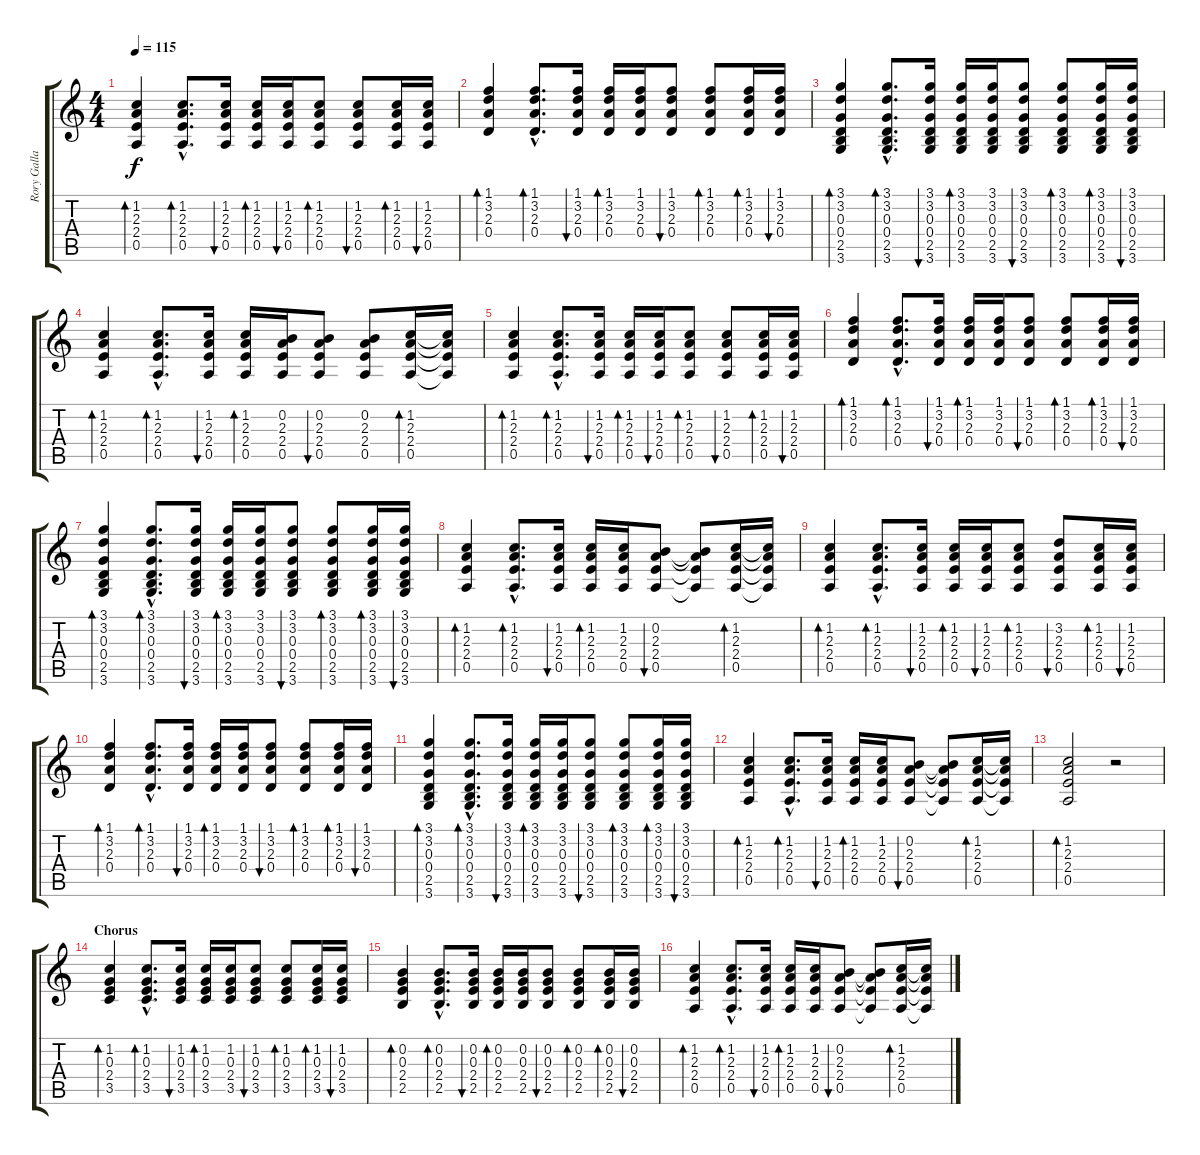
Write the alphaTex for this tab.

\track ("Rory Gallagher Rhythm" "Rory Galla") {instrument acousticguitarsteel}
\staff {score tabs}
\tuning (E4 B3 G3 D3 A2 E2) {hide}
\ts (4 4)
\tempo 115
\clef g2
\ks c
(1.2 2.3 2.4 0.5).4{bd 120 dy f} (1.2{hac} 2.3{hac} 2.4{hac} 0.5{hac}).8{d bd 120} (1.2 2.3 2.4 0.5).16{bu 30} (1.2 2.3 2.4 0.5).16{bd 60} (1.2 2.3 2.4 0.5).16{bu 30} (1.2 2.3 2.4 0.5).8{bd 60} (1.2 2.3 2.4 0.5).8{bu 60} (1.2 2.3 2.4 0.5).16{bd 30} (1.2 2.3 2.4 0.5).16{bu 60} |
(1.1 3.2 2.3 0.4).4{bd 120} (1.1{hac} 3.2{hac} 2.3{hac} 0.4{hac}).8{d bd 120} (1.1 3.2 2.3 0.4).16{bu 30} (1.1 3.2 2.3 0.4).16{bd 60} (1.1 3.2 2.3 0.4).16 (1.1 3.2 2.3 0.4).8{bu 60} (1.1 3.2 2.3 0.4).8{bd 60} (1.1 3.2 2.3 0.4).16{bd 30} (1.1 3.2 2.3 0.4).16{bu 30} |
(3.1 3.2 0.3 0.4 2.5 3.6).4{bd 120} (3.1{hac} 3.2{hac} 0.3{hac} 0.4{hac} 2.5{hac} 3.6{hac}).8{d bd 120} (3.1 3.2 0.3 0.4 2.5 3.6).16{bu 30} (3.1 3.2 0.3 0.4 2.5 3.6).16{bd 60} (3.1 3.2 0.3 0.4 2.5 3.6).16 (3.1 3.2 0.3 0.4 2.5 3.6).8{bu 60} (3.1 3.2 0.3 0.4 2.5 3.6).8{bd 60} (3.1 3.2 0.3 0.4 2.5 3.6).16{bd 30} (3.1 3.2 0.3 0.4 2.5 3.6).16{bu 30} |
(1.2 2.3 2.4 0.5).4{bd 120} (1.2{hac} 2.3{hac} 2.4{hac} 0.5{hac}).8{d bd 120} (1.2 2.3 2.4 0.5).16{bu 30} (1.2 2.3 2.4 0.5).16{bd 60} (0.2 2.3 2.4 0.5).16 (0.2 2.3 2.4 0.5).8{bu 60} (0.2 2.3 2.4 0.5).8 (1.2 2.3 2.4 0.5).16{bd 30} (1.2{t} 2.3{t} 2.4{t} 0.5{t}).16 |
(1.2 2.3 2.4 0.5).4{bd 120} (1.2{hac} 2.3{hac} 2.4{hac} 0.5{hac}).8{d bd 120} (1.2 2.3 2.4 0.5).16{bu 30} (1.2 2.3 2.4 0.5).16{bd 60} (1.2 2.3 2.4 0.5).16{bu 30} (1.2 2.3 2.4 0.5).8{bd 60} (1.2 2.3 2.4 0.5).8{bu 60} (1.2 2.3 2.4 0.5).16{bd 30} (1.2 2.3 2.4 0.5).16{bu 60} |
(1.1 3.2 2.3 0.4).4{bd 120} (1.1{hac} 3.2{hac} 2.3{hac} 0.4{hac}).8{d bd 120} (1.1 3.2 2.3 0.4).16{bu 30} (1.1 3.2 2.3 0.4).16{bd 60} (1.1 3.2 2.3 0.4).16 (1.1 3.2 2.3 0.4).8{bu 60} (1.1 3.2 2.3 0.4).8{bd 60} (1.1 3.2 2.3 0.4).16{bd 30} (1.1 3.2 2.3 0.4).16{bu 30} |
(3.1 3.2 0.3 0.4 2.5 3.6).4{bd 120} (3.1{hac} 3.2{hac} 0.3{hac} 0.4{hac} 2.5{hac} 3.6{hac}).8{d bd 120} (3.1 3.2 0.3 0.4 2.5 3.6).16{bu 30} (3.1 3.2 0.3 0.4 2.5 3.6).16{bd 60} (3.1 3.2 0.3 0.4 2.5 3.6).16 (3.1 3.2 0.3 0.4 2.5 3.6).8{bu 60} (3.1 3.2 0.3 0.4 2.5 3.6).8{bd 60} (3.1 3.2 0.3 0.4 2.5 3.6).16{bd 30} (3.1 3.2 0.3 0.4 2.5 3.6).16{bu 30} |
(1.2 2.3 2.4 0.5).4{bd 120} (1.2{hac} 2.3{hac} 2.4{hac} 0.5{hac}).8{d bd 120} (1.2 2.3 2.4 0.5).16{bu 30} (1.2 2.3 2.4 0.5).16{bd 60} (1.2 2.3 2.4 0.5).16 (0.2 2.3 2.4 0.5).8{bu 60} (0.2{t} 2.3{t} 2.4{t} 0.5{t}).8 (1.2 2.3 2.4 0.5).16{bd 30} (1.2{t} 2.3{t} 2.4{t} 0.5{t}).16 |
(1.2 2.3 2.4 0.5).4{bd 120} (1.2{hac} 2.3{hac} 2.4{hac} 0.5{hac}).8{d bd 120} (1.2 2.3 2.4 0.5).16{bu 30} (1.2 2.3 2.4 0.5).16{bd 60} (1.2 2.3 2.4 0.5).16{bu 30} (1.2 2.3 2.4 0.5).8{bd 60} (3.2 2.3 2.4 0.5).8{bu 60} (1.2 2.3 2.4 0.5).16{bd 30} (1.2 2.3 2.4 0.5).16{bu 60} |
(1.1 3.2 2.3 0.4).4{bd 120} (1.1{hac} 3.2{hac} 2.3{hac} 0.4{hac}).8{d bd 120} (1.1 3.2 2.3 0.4).16{bu 30} (1.1 3.2 2.3 0.4).16{bd 60} (1.1 3.2 2.3 0.4).16 (1.1 3.2 2.3 0.4).8{bu 60} (1.1 3.2 2.3 0.4).8{bd 60} (1.1 3.2 2.3 0.4).16{bd 30} (1.1 3.2 2.3 0.4).16{bu 30} |
(3.1 3.2 0.3 0.4 2.5 3.6).4{bd 120} (3.1{hac} 3.2{hac} 0.3{hac} 0.4{hac} 2.5{hac} 3.6{hac}).8{d bd 120} (3.1 3.2 0.3 0.4 2.5 3.6).16{bu 30} (3.1 3.2 0.3 0.4 2.5 3.6).16{bd 60} (3.1 3.2 0.3 0.4 2.5 3.6).16 (3.1 3.2 0.3 0.4 2.5 3.6).8{bu 60} (3.1 3.2 0.3 0.4 2.5 3.6).8{bd 60} (3.1 3.2 0.3 0.4 2.5 3.6).16{bd 30} (3.1 3.2 0.3 0.4 2.5 3.6).16{bu 30} |
(1.2 2.3 2.4 0.5).4{bd 120} (1.2{hac} 2.3{hac} 2.4{hac} 0.5{hac}).8{d bd 120} (1.2 2.3 2.4 0.5).16{bu 30} (1.2 2.3 2.4 0.5).16{bd 60} (1.2 2.3 2.4 0.5).16 (0.2 2.3 2.4 0.5).8{bu 60} (0.2{t} 2.3{t} 2.4{t} 0.5{t}).8 (1.2 2.3 2.4 0.5).16{bd 30} (1.2{t} 2.3{t} 2.4{t} 0.5{t}).16 |
(1.2 2.3 2.4 0.5).2{bd 120} r.2 |
\section ("" "Chorus")
(1.2 0.3 2.4 3.5).4{bd 120} (1.2{hac} 0.3{hac} 2.4{hac} 3.5{hac}).8{d bd 120} (1.2 0.3 2.4 3.5).16{bu 30} (1.2 0.3 2.4 3.5).16{bd 60} (1.2 0.3 2.4 3.5).16 (1.2 0.3 2.4 3.5).8{bu 60} (1.2 0.3 2.4 3.5).8{bd 60} (1.2 0.3 2.4 3.5).16{bd 30} (1.2 0.3 2.4 3.5).16{bu 30} |
(0.2 0.3 2.4 2.5).4{bd 120} (0.2{hac} 0.3{hac} 2.4{hac} 2.5{hac}).8{d bd 120} (0.2 0.3 2.4 2.5).16{bu 30} (0.2 0.3 2.4 2.5).16{bd 60} (0.2 0.3 2.4 2.5).16 (0.2 0.3 2.4 2.5).8{bu 60} (0.2 0.3 2.4 2.5).8{bd 60} (0.2 0.3 2.4 2.5).16{bd 30} (0.2 0.3 2.4 2.5).16{bu 30} |
(1.2 2.3 2.4 0.5).4{bd 120} (1.2{hac} 2.3{hac} 2.4{hac} 0.5{hac}).8{d bd 120} (1.2 2.3 2.4 0.5).16{bu 30} (1.2 2.3 2.4 0.5).16{bd 60} (1.2 2.3 2.4 0.5).16 (0.2 2.3 2.4 0.5).8{bu 60} (0.2{t} 2.3{t} 2.4{t} 0.5{t}).8 (1.2 2.3 2.4 0.5).16{bd 30} (1.2{t} 2.3{t} 2.4{t} 0.5{t}).16
